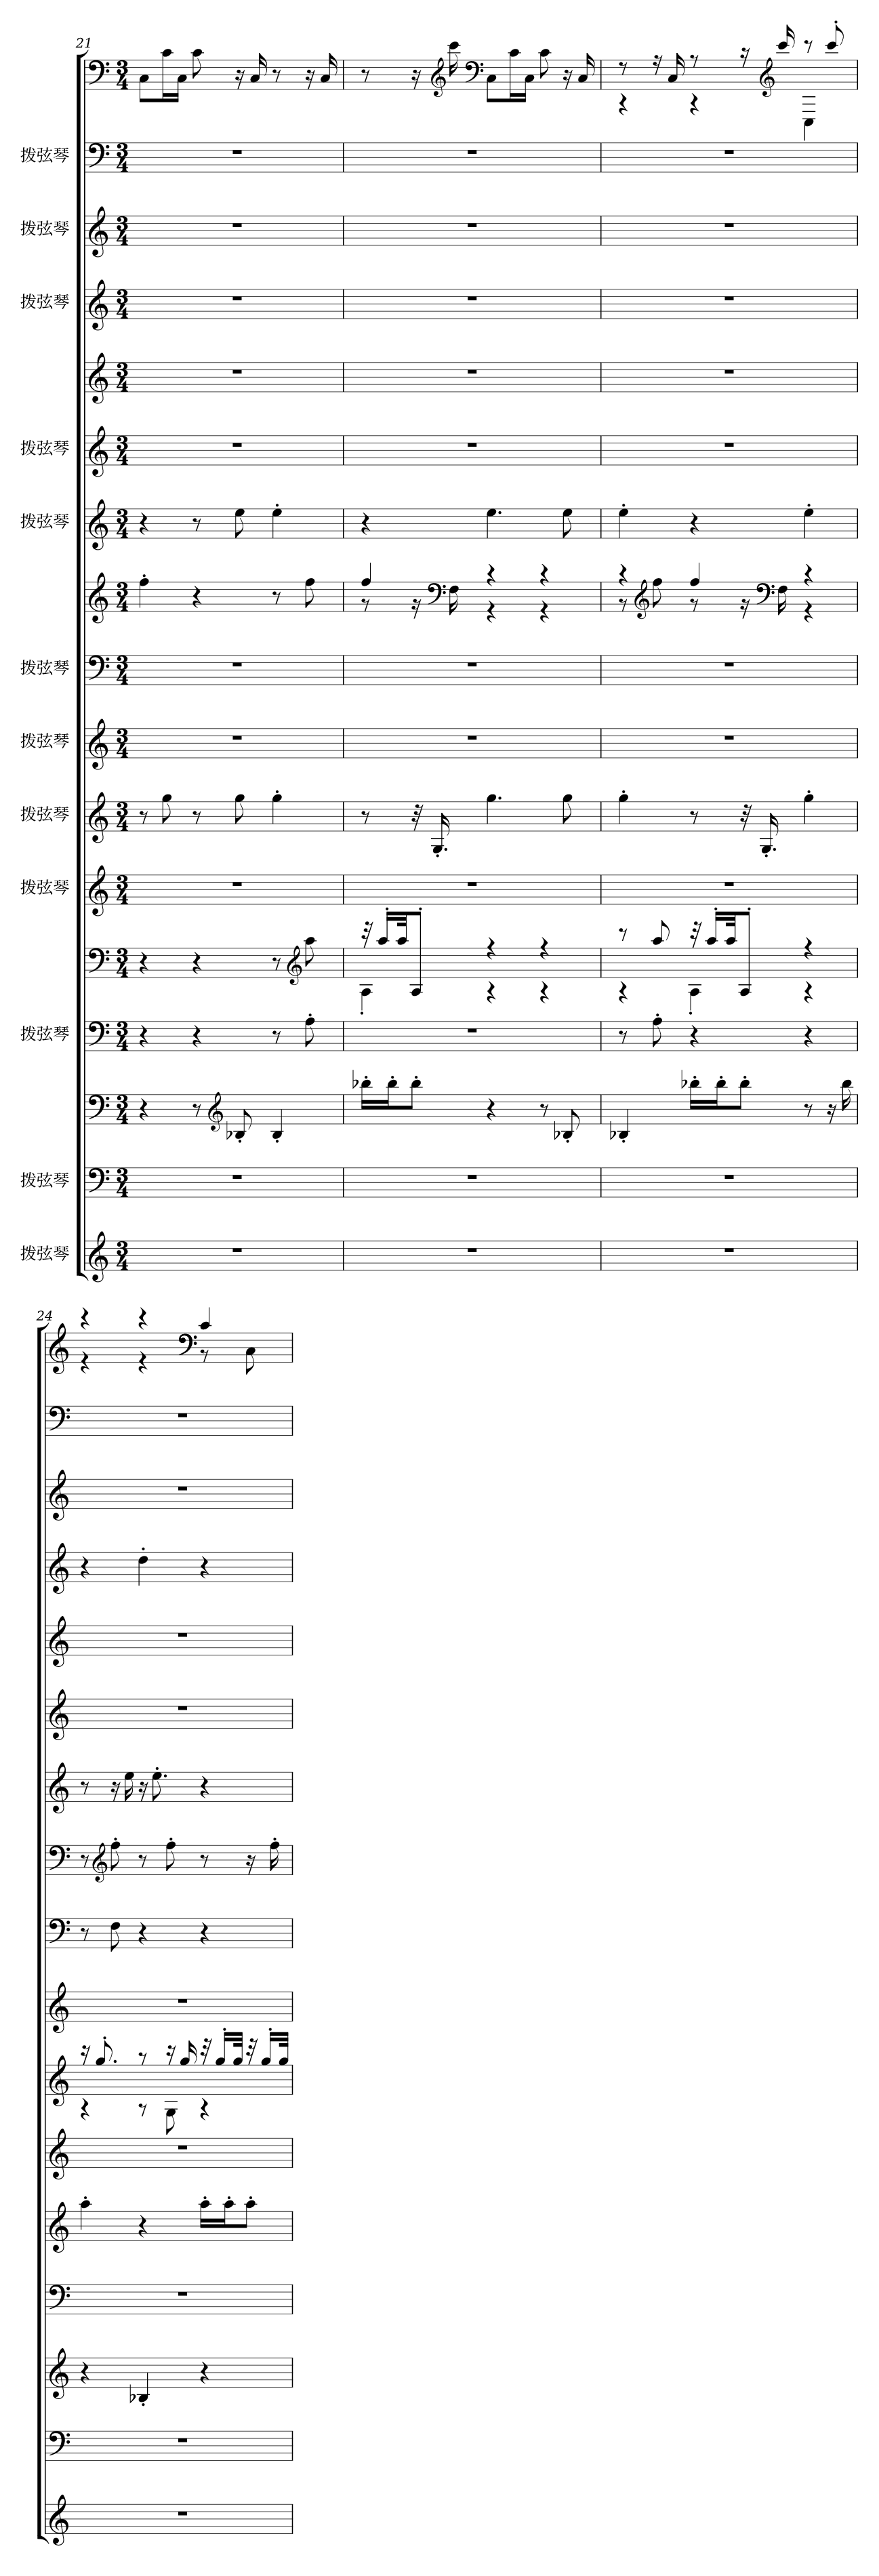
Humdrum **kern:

**kern	**kern	**kern	**kern	**kern	**kern	**kern	**kern	**kern	**kern	**kern	**kern	**kern	**kern	**kern	**kern	**kern
*part12	*part11	*part11	*part10	*part10	*part9	*part8	*part7	*part6	*part6	*part5	*part4	*part4	*part3	*part2	*part1	*part1
*staff17	*staff16	*staff15	*staff14	*staff13	*staff12	*staff11	*staff10	*staff9	*staff8	*staff7	*staff6	*staff5	*staff4	*staff3	*staff2	*staff1
*I"拨弦琴	*I"拨弦琴	*	*I"拨弦琴	*	*I"拨弦琴	*I"拨弦琴	*I"拨弦琴	*I"拨弦琴	*	*I"拨弦琴	*I"拨弦琴	*	*I"拨弦琴	*I"拨弦琴	*I"拨弦琴	*
*clefG2	*clefF4	*clefF4	*clefF4	*clefF4	*clefG2	*clefG2	*clefG2	*clefF4	*clefG2	*clefG2	*clefG2	*clefG2	*clefG2	*clefG2	*clefF4	*clefF4
*k[]	*k[]	*k[]	*k[]	*k[]	*k[]	*k[]	*k[]	*k[]	*k[]	*k[]	*k[]	*k[]	*k[]	*k[]	*k[]	*k[]
*M3/4	*M3/4	*M3/4	*M3/4	*M3/4	*M3/4	*M3/4	*M3/4	*M3/4	*M3/4	*M3/4	*M3/4	*M3/4	*M3/4	*M3/4	*M3/4	*M3/4
=21	=21	=21	=21	=21	=21	=21	=21	=21	=21	=21	=21	=21	=21	=21	=21	=21
2.r	2.r	4r	4r	4r	2.r	8r	2.r	2.r	4ff'\	4r	2.r	2.r	2.r	2.r	2.r	8C\L
.	.	.	.	.	.	8gg\	.	.	.	.	.	.	.	.	.	16c\L
.	.	.	.	.	.	.	.	.	.	.	.	.	.	.	.	16C\JJ
.	.	8r	4r	4r	.	8r	.	.	4r	8r	.	.	.	.	.	8c\
*	*	*clefG2	*	*	*	*	*	*	*	*	*	*	*	*	*	*
.	.	8B-X'/	.	.	.	8gg\	.	.	.	8ee\	.	.	.	.	.	16r
.	.	.	.	.	.	.	.	.	.	.	.	.	.	.	.	16C/
.	.	4B-'/	8r	8r	.	4gg'\	.	.	8r	4ee'\	.	.	.	.	.	8r
*	*	*	*	*clefG2	*	*	*	*	*	*	*	*	*	*	*	*
.	.	.	8A'\	8aa\	.	.	.	.	8ff\	.	.	.	.	.	.	16r
.	.	.	.	.	.	.	.	.	.	.	.	.	.	.	.	16C/
!!LO:PB:g=z
=22	=22	=22	=22	=22	=22	=22	=22	=22	=22	=22	=22	=22	=22	=22	=22	=22
*	*	*	*	*^	*	*	*	*	*^	*	*	*	*	*	*	*
2.r	2.r	16bb-X'\LL	2.r	32r	4A'\	2.r	8r	2.r	2.r	4ff/	8r	4r	2.r	2.r	2.r	2.r	2.r	8r
.	.	.	.	16aa'/LL	.	.	.	.	.	.	.	.	.	.	.	.	.	.
.	.	16bb-'\J	.	.	.	.	.	.	.	.	.	.	.	.	.	.	.	.
.	.	.	.	32aa/JK	.	.	.	.	.	.	.	.	.	.	.	.	.	.
.	.	8bb-'\J	.	8A'/J	.	.	32r	.	.	.	16r	.	.	.	.	.	.	16r
.	.	.	.	.	.	.	16.G'/	.	.	.	.	.	.	.	.	.	.	.
*	*	*	*	*	*	*	*	*	*	*clefF4	*	*	*	*	*	*	*	*clefG2
.	.	.	.	.	.	.	.	.	.	.	16F\	.	.	.	.	.	.	16ccc\
*	*	*	*	*	*	*	*	*	*	*	*	*	*	*	*	*	*	*clefF4
.	.	4r	.	4r	4r	.	4.gg\	.	.	4r	4r	4.ee\	.	.	.	.	.	8C\L
.	.	.	.	.	.	.	.	.	.	.	.	.	.	.	.	.	.	16c\L
.	.	.	.	.	.	.	.	.	.	.	.	.	.	.	.	.	.	16C\JJ
.	.	8r	.	4r	4r	.	.	.	.	4r	4r	.	.	.	.	.	.	8c\
.	.	8B-X'/	.	.	.	.	8gg\	.	.	.	.	8ee\	.	.	.	.	.	16r
.	.	.	.	.	.	.	.	.	.	.	.	.	.	.	.	.	.	16C/
=23	=23	=23	=23	=23	=23	=23	=23	=23	=23	=23	=23	=23	=23	=23	=23	=23	=23	=23
*	*	*	*	*	*	*	*	*	*	*	*	*	*	*	*	*	*	*^
2.r	2.r	4B-X'/	8r	8r	4r	2.r	4gg'\	2.r	2.r	4r	8r	4ee'\	2.r	2.r	2.r	2.r	2.r	8r	4r
*	*	*	*	*	*	*	*	*	*	*clefG2	*	*	*	*	*	*	*	*	*
.	.	.	8A'\	8aa/	.	.	.	.	.	.	8ff\	.	.	.	.	.	.	16r	.
.	.	.	.	.	.	.	.	.	.	.	.	.	.	.	.	.	.	16C/	.
.	.	16bb-X'\LL	4r	32r	4A'\	.	8r	.	.	4ff/	8r	4r	.	.	.	.	.	8r	4r
.	.	.	.	16aa'/LL	.	.	.	.	.	.	.	.	.	.	.	.	.	.	.
.	.	16bb-'\J	.	.	.	.	.	.	.	.	.	.	.	.	.	.	.	.	.
.	.	.	.	32aa/JK	.	.	.	.	.	.	.	.	.	.	.	.	.	.	.
.	.	8bb-'\J	.	8A'/J	.	.	32r	.	.	.	16r	.	.	.	.	.	.	16r	.
.	.	.	.	.	.	.	16.G'/	.	.	.	.	.	.	.	.	.	.	.	.
*	*	*	*	*	*	*	*	*	*	*clefF4	*	*	*	*	*	*	*	*clefG2	*
.	.	.	.	.	.	.	.	.	.	.	16F\	.	.	.	.	.	.	16ccc/	.
.	.	8r	4r	4r	4r	.	4gg'\	.	.	4r	4r	4ee'\	.	.	.	.	.	8r	4C\
.	.	16r	.	.	.	.	.	.	.	.	.	.	.	.	.	.	.	8ccc'/	.
.	.	16bb-\	.	.	.	.	.	.	.	.	.	.	.	.	.	.	.	.	.
*	*	*	*	*v	*v	*	*	*	*	*v	*v	*	*	*	*	*	*	*	*
!!LO:PB:g=z	!!
=24	=24	=24	=24	=24	=24	=24	=24	=24	=24	=24	=24	=24	=24	=24	=24	=24	=24
*	*	*	*	*	*	*^	*	*	*	*	*	*	*	*	*	*	*
2.r	2.r	4r	2.r	4aa'\	2.r	16r	4r	2.r	8r	8r	8r	2.r	2.r	4r	2.r	2.r	4r	4r
.	.	.	.	.	.	8.gg'/	.	.	.	.	.	.	.	.	.	.	.	.
*	*	*	*	*	*	*	*	*	*	*clefG2	*	*	*	*	*	*	*	*
.	.	.	.	.	.	.	.	.	8F\	8ff'\	16r	.	.	.	.	.	.	.
.	.	.	.	.	.	.	.	.	.	.	16ee\	.	.	.	.	.	.	.
.	.	4B-X'/	.	4r	.	8r	8r	.	4r	8r	16r	.	.	4dd'\	.	.	4r	4r
.	.	.	.	.	.	.	.	.	.	.	8.ee'\	.	.	.	.	.	.	.
.	.	.	.	.	.	16r	8G\	.	.	8ff'\	.	.	.	.	.	.	.	.
.	.	.	.	.	.	16gg/	.	.	.	.	.	.	.	.	.	.	.	.
*	*	*	*	*	*	*	*	*	*	*	*	*	*	*	*	*	*clefF4	*
.	.	4r	.	16aa'\LL	.	32r	4r	.	4r	8r	4r	.	.	4r	.	.	4c/	8r
.	.	.	.	.	.	16gg'/LL	.	.	.	.	.	.	.	.	.	.	.	.
.	.	.	.	16aa'\J	.	.	.	.	.	.	.	.	.	.	.	.	.	.
.	.	.	.	.	.	32gg/JJk	.	.	.	.	.	.	.	.	.	.	.	.
.	.	.	.	8aa'\J	.	32r	.	.	.	16r	.	.	.	.	.	.	.	8C\
.	.	.	.	.	.	16gg'/LL	.	.	.	.	.	.	.	.	.	.	.	.
.	.	.	.	.	.	.	.	.	.	16ff'\	.	.	.	.	.	.	.	.
.	.	.	.	.	.	32gg/JJk	.	.	.	.	.	.	.	.	.	.	.	.
*	*	*	*	*	*	*v	*v	*	*	*	*	*	*	*	*	*	*v	*v
=	=	=	=	=	=	=	=	=	=	=	=	=	=	=	=	=
*-	*-	*-	*-	*-	*-	*-	*-	*-	*-	*-	*-	*-	*-	*-	*-	*-
